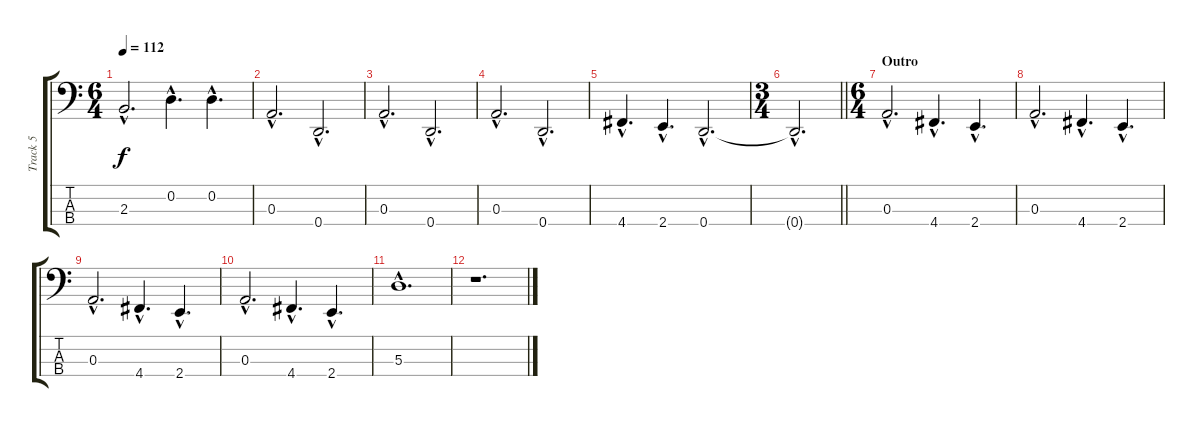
\track ("Track 5" "Track 5") {instrument electricbassfinger}
\staff {score tabs}
\tuning (G2 D2 A1 D1) {hide}
\ts (6 4)
\tempo 112
\clef f4
\ks c
2.3{hac}.2{d dy f} 0.2{hac}.4{d} 0.2{hac}.4{d} |
0.3{hac}.2{d} 0.4{hac}.2{d} |
0.3{hac}.2{d} 0.4{hac}.2{d} |
0.3{hac}.2{d} 0.4{hac}.2{d} |
4.4{hac}.4{d} 2.4{hac}.4{d} 0.4{hac}.2{d} |
\ts (3 4)
\barLineRight lightlight
0.4{hac t}.2{d} |
\ts (6 4)
\section ("" "Outro")
0.3{hac}.2{d} 4.4{hac}.4{d} 2.4{hac}.4{d} |
0.3{hac}.2{d} 4.4{hac}.4{d} 2.4{hac}.4{d} |
0.3{hac}.2{d} 4.4{hac}.4{d} 2.4{hac}.4{d} |
0.3{hac}.2{d} 4.4{hac}.4{d} 2.4{hac}.4{d} |
5.3{hac}.1{d} |
r.1{d}
